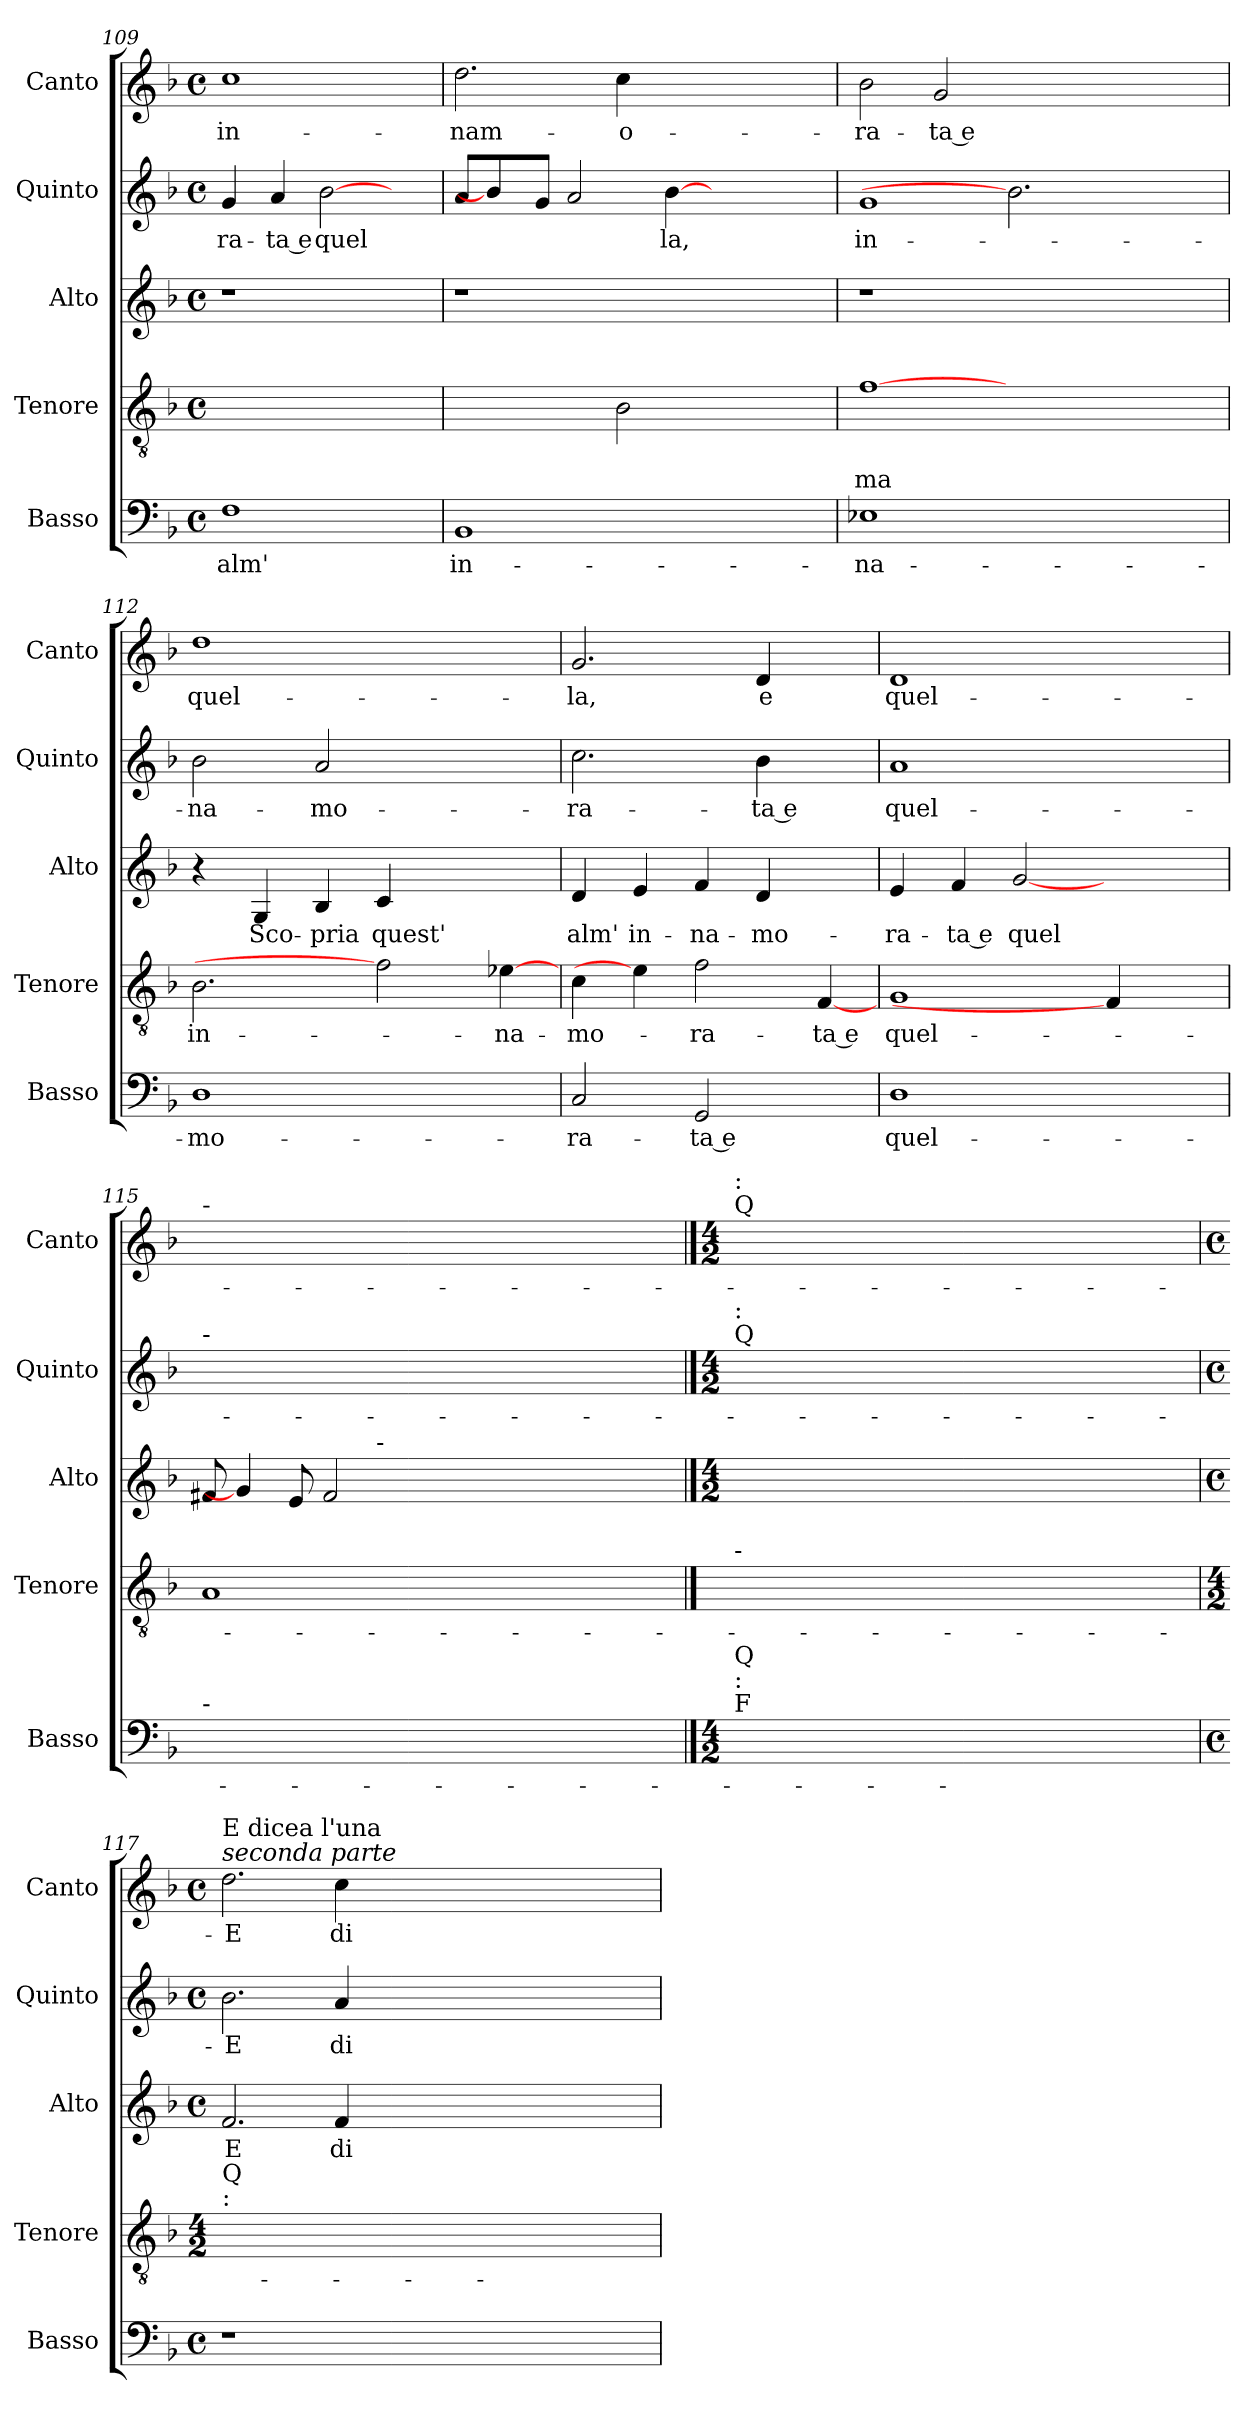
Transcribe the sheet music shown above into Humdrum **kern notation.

**kern	**text	**kern	**text	**text	**kern	**text	**kern	**text	**kern	**text
*part5	*part5	*part4	*part4	*part4	*part3	*part3	*part2	*part2	*part1	*part1
*staff5	*staff5	*staff4	*staff4	*staff4	*staff3	*staff3	*staff2	*staff2	*staff1	*staff1
*I"Basso	*	*I"Tenore	*	*	*I"Alto	*	*I"Quinto	*	*I"Canto	*
*I'Basso	*	*I'Tenore	*	*	*I'Alto	*	*I'Quinto	*	*I'Canto	*
!!LO:LB:g=z
*clefF4	*	*clefGv2	*	*	*clefG2	*	*clefG2	*	*clefG2	*
*k[b-]	*	*k[b-]	*	*	*k[b-]	*	*k[b-]	*	*k[b-]	*
*F:	*	*F:	*	*	*F:	*	*F:	*	*F:	*
*M4/4	*	*M4/4	*	*	*M4/4	*	*M4/4	*	*M4/4	*
*met(c)	*	*met(c)	*	*	*met(c)	*	*met(c)	*	*met(c)	*
=109	=109	=109	=109	=109	=109	=109	=109	=109	=109	=109
!	!LO:LY:b	!	!	!LO:LY:b	!	!	!	!LO:LY:b	!	!LO:LY:b
1F	alm'	[2c\yy	.	al-	1r	.	4g/	-ra-	1cc	in-
!	!	!	!	!	!	!	!	!LO:LY:b	!	!
.	.	.	.	.	.	.	4a/	-ta e	.	.
!	!	!	!	!	!	!	!	!LO:LY:b	!	!
.	.	2ryy	.	.	.	.	[2b-\	quel	.	.
4ryy	.	4ryy	.	.	4ryy	.	4ryy	.	4ryy	.
!!LO:PB:g=z
=110	=110	=110	=110	=110	=110	=110	=110	=110	=110	=110
!	!LO:LY:b	!	!	!	!	!	!	!	!	!LO:LY:b
1BB-	in-	2c\yy]	.	.	1r	.	8a/L	.	2.dd\	-nam-
.	.	.	.	.	.	.	4b-\]	.	.	.
.	.	.	.	.	.	.	8g/J	.	.	.
.	.	4ryy	.	.	.	.	2a/	.	.	.
!	!	!	!	!	!	!	!	!	!	!LO:LY:b
.	.	2B-\	.	.	.	.	.	.	4cc\	-o-
!	!	!	!	!	!	!	!	!LO:LY:b	!	!
2.ryy	.	.	.	.	2.ryy	.	[4b-	la,	2.ryy	.
.	.	2.ryy	.	.	.	.	2.ryy	.	.	.
4ryy	.	.	.	.	4ryy	.	.	.	4ryy	.
=111	=111	=111	=111	=111	=111	=111	=111	=111	=111	=111
!	!LO:LY:b	!	!	!LO:LY:b	!	!	!	!LO:LY:b	!	!LO:LY:b
1E-X	-na-	[1f	.	-ma	1r	.	1g	in-	2b-\	-ra-
!	!	!	!	!	!	!	!	!	!	!LO:LY:b
.	.	.	.	.	.	.	.	.	2g/	-ta e
2ryy	.	1ryy	.	.	2ryy	.	2.b-]	.	2ryy	.
2.ryy	.	.	.	.	2.ryy	.	.	.	2.ryy	.
.	.	.	.	.	.	.	2ryy	.	.	.
.	.	4ryy	.	.	.	.	.	.	.	.
=112	=112	=112	=112	=112	=112	=112	=112	=112	=112	=112
!	!LO:LY:b	!	!LO:LY:b	!	!	!	!	!LO:LY:b	!	!LO:LY:b
1D	-mo-	2.B-\	in-	.	4r	.	2b-\	-na-	1dd	quel-
!	!	!	!	!	!	!LO:LY:b	!	!	!	!
.	.	.	.	.	4G/	Sco-	.	.	.	.
!	!	!	!	!	!	!LO:LY:b	!	!LO:LY:b	!	!
.	.	.	.	.	4B-/	-pria	2a/	-mo-	.	.
!	!	!	!	!	!	!LO:LY:b	!	!	!	!
.	.	2f]	.	.	4c/	quest'	.	.	.	.
4ryy	.	.	.	.	4ryy	.	4ryy	.	4ryy	.
!	!	!	!LO:LY:b	!	!	!	!	!	!	!
4ryy	.	[4e-X\	-na-	.	4ryy	.	4ryy	.	4ryy	.
=113	=113	=113	=113	=113	=113	=113	=113	=113	=113	=113
!	!LO:LY:b	!	!LO:LY:b	!	!	!LO:LY:b	!	!LO:LY:b	!	!LO:LY:b
2C/	-ra-	4c\	-mo-	.	4d/	alm'	2.cc\	-ra-	2.g/	-la,
!	!	!	!	!	!	!LO:LY:b	!	!	!	!
.	.	4e-\]	.	.	4e/	in-	.	.	.	.
!	!LO:LY:b	!	!LO:LY:b	!	!	!LO:LY:b	!	!	!	!
2GG/	-ta e	2f\	-ra-	.	4f/	-na-	.	.	.	.
!	!	!	!	!	!	!LO:LY:b	!	!LO:LY:b	!	!LO:LY:b
.	.	.	.	.	4d/	-mo-	4b-\	-ta e	4d/	e
!	!	!	!LO:LY:b	!	!	!	!	!	!	!
4ryy	.	[4F/	-ta e	.	4ryy	.	4ryy	.	4ryy	.
=114	=114	=114	=114	=114	=114	=114	=114	=114	=114	=114
!	!LO:LY:b	!	!LO:LY:b	!	!	!LO:LY:b	!	!LO:LY:b	!	!LO:LY:b
1D	quel-	1G	quel-	.	4e/	-ra-	1a	quel-	1d	quel-
!	!	!	!	!	!	!LO:LY:b	!	!	!	!
.	.	.	.	.	4f/	-ta e	.	.	.	.
!	!	!	!	!	!	!LO:LY:b	!	!	!	!
.	.	.	.	.	[2g/	quel	.	.	.	.
4ryy	.	4F/]	.	.	2ryy	.	4ryy	.	4ryy	.
4ryy	.	4ryy	.	.	.	.	4ryy	.	4ryy	.
=115	=115	=115	=115	=115	=115	=115	=115	=115	=115	=115
!	!	!	!	!	!	!	!	!	!LO:TX:a:t=-	!
!	!	!	!	!	!	!	!LO:TX:a:t=-	!	!	!
!LO:TX:a:t=-	!	!	!	!	!	!	!	!	!	!
!	!LO:LY:b	!	!	!	!	!	!	!LO:LY:b	!	!LO:LY:b
*	*	*	*	*	*^	*	*	*	*	*
[1GGyy	-la.	1A	.	.	8f#X/	2.ryy	.	[1bnyy	-la.	[1dyy	-la.
.	.	.	.	.	4g/]	.	.	.	.	.	.
.	.	.	.	.	8e/	.	.	.	.	.	.
.	.	.	.	.	2f#i/	.	.	.	.	.	.
!	!	!	!	!	!	!LO:TX:a:t=-	!	!	!	!	!
.	.	.	.	.	.	0ryy	.	.	.	.	.
!	!	!	!	!	!	!	!LO:LY:b	!	!	!	!
1ryy	.	1..ryy	.	.	[4gyy	.	la.	1ryy	.	1ryy	.
.	.	.	.	.	1.ryy	.	.	.	.	.	.
2.ryy	.	.	.	.	.	.	.	2.ryy	.	2.ryy	.
*	*	*	*	*	*v	*v	*	*	*	*	*
!!LO:LB:g=z
==116	==116	==116	==116	==116	==116	==116	==116	==116	==116	==116
*M4/2	*	*	*	*	*M4/2	*	*M4/2	*	*M4/2	*
*	*	*	*	*	*^	*	*	*	*	*
!	!	!	!	!	!	!	!	!	!	!LO:TX:a:t=Q	!
!	!	!	!	!	!	!	!	!	!	!LO:TX:a:t=&colon;	!
!	!	!	!	!	!	!	!	!LO:TX:a:t=Q	!	!	!
!	!	!	!	!	!	!	!	!LO:TX:a:t=&colon;	!	!	!
!	!	!	!	!	!LO:TX:a:t=&colon;	!	!	!	!	!	!
!	!	!	!	!	!LO:TX:a:t=Q	!	!	!	!	!	!
!	!	!LO:TX:a:t=-	!	!	!	!	!	!	!	!	!
!LO:TX:a:t=F	!	!	!	!	!	!	!	!	!	!	!
!LO:TX:a:t=&colon;	!	!	!	!	!	!	!	!	!	!	!
!LO:TX:a:t=Q	!	!	!	!	!	!	!	!	!	!	!
!	!	!	!LO:LY:b	!	!	!	!	!	!	!	!
*	*	*	*	*	*v	*v	*	*	*	*	*
0ryy	.	[1Gyy	-la.	.	0ryy	.	0ryy	.	0ryy	.
.	.	0ryy	.	.	.	.	.	.	.	.
1GGyy]	.	.	.	.	1..gyy]	.	1byy]	.	1dyy]	.
2.ryy	.	2.ryy	.	.	.	.	2.ryy	.	2.ryy	.
!!LO:PB:g=z
=117	=117	=117	=117	=117	=117	=117	=117	=117	=117	=117
*M4/4	*	*M4/2	*	*	*M4/4	*	*M4/4	*	*M4/4	*
*met(c)	*	*	*	*	*met(c)	*	*met(c)	*	*met(c)	*
!	!	!	!	!	!	!	!	!	!LO:TX:a:i:t=seconda parte	!
!	!	!	!	!	!	!	!	!	!LO:TX:a:t=E dicea l'una	!
!	!	!LO:TX:a:t=&colon;	!	!	!	!	!	!	!	!
!	!	!LO:TX:a:t=Q	!	!	!	!	!	!	!	!
!	!	!	!	!	!	!LO:LY:b	!	!LO:LY:b	!	!LO:LY:b
1r	.	0ryy	.	.	2.f/	E	2.b-\	E	2.dd\	E
!	!	!	!	!	!	!LO:LY:b	!	!LO:LY:b	!	!LO:LY:b
.	.	.	.	.	4f/	di-	4a/	di-	4cc\	di-
1ryy	.	.	.	.	1ryy	.	1ryy	.	1ryy	.
1ryy	.	1Gyy]	.	.	1ryy	.	1ryy	.	1ryy	.
=	=	=	=	=	=	=	=	=	=	=
*-	*-	*-	*-	*-	*-	*-	*-	*-	*-	*-
